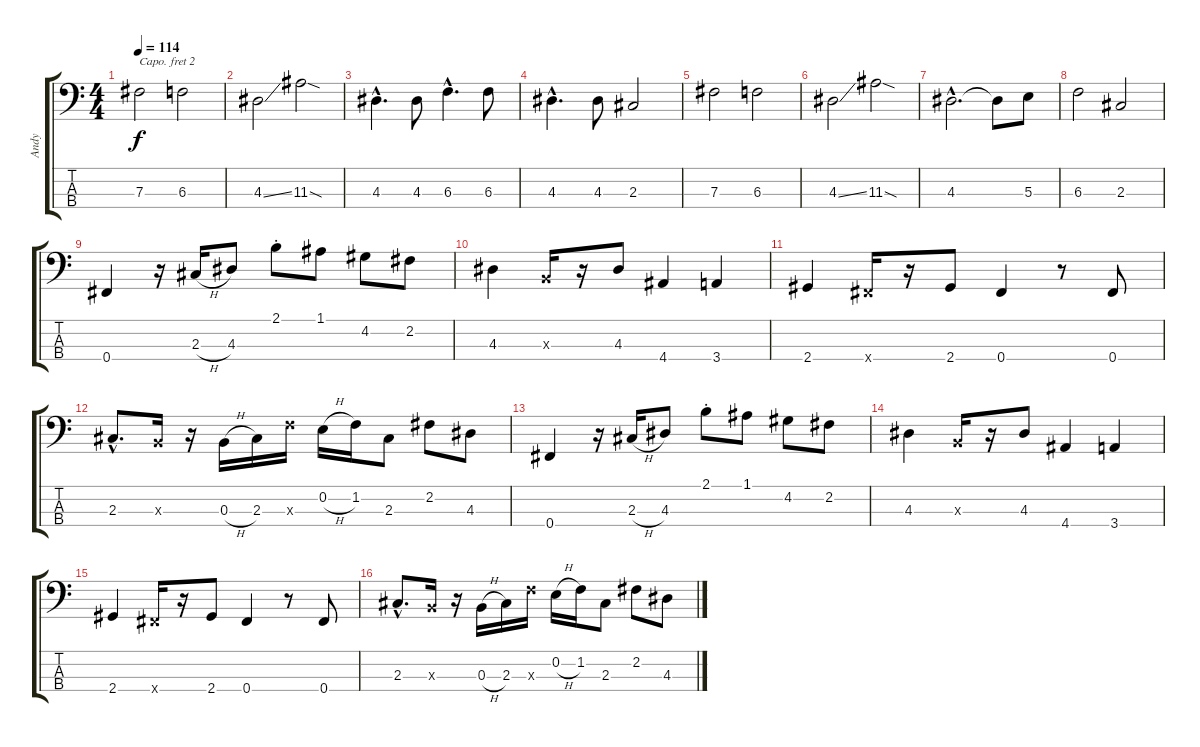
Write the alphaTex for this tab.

\track ("Andy" "Andy") {instrument electricbassfinger}
\staff {score tabs}
\capo 2
\tuning (G2 D2 A1 E1) {hide}
\ts (4 4)
\tempo 114
\clef f4
\ks c
7.3.2{dy f} 6.3.2 |
4.3{ss}.2 11.3{sod}.2 |
4.3{hac}.4{d} 4.3.8 6.3{hac}.4{d} 6.3.8 |
4.3{hac}.4{d} 4.3.8 2.3.2 |
7.3.2 6.3.2 |
4.3{ss}.2 11.3{sod}.2 |
4.3{hac}.2{d} 4.3{t}.8 5.3.8 |
6.3.2 2.3.2 |
0.4.4 r.16 2.3{h}.16 4.3.8 2.1{st}.8 1.1.8 4.2.8 2.2.8 |
4.3.4 0.3{x}.16 r.16 4.3.8 4.4.4 3.4.4 |
2.4.4 0.4{x}.16 r.16 2.4.8 0.4.4 r.8 0.4.8 |
2.3{hac}.8{d} 0.3{x}.16 r.16 0.3{h}.16 2.3.16 6.3{x}.16 0.2{h}.16 1.2.16 2.3.8 2.2.8 4.3.8 |
0.4.4 r.16 2.3{h}.16 4.3.8 2.1{st}.8 1.1.8 4.2.8 2.2.8 |
4.3.4 0.3{x}.16 r.16 4.3.8 4.4.4 3.4.4 |
2.4.4 0.4{x}.16 r.16 2.4.8 0.4.4 r.8 0.4.8 |
2.3{hac}.8{d} 0.3{x}.16 r.16 0.3{h}.16 2.3.16 6.3{x}.16 0.2{h}.16 1.2.16 2.3.8 2.2.8 4.3.8
